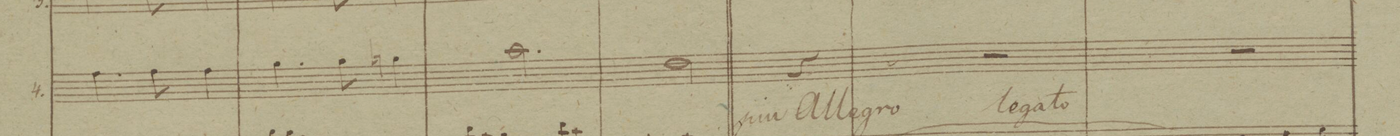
**kern	**text	**dynam
*I"4.	*	*
*clefF4	*	*
*k[b-]	*	*
*M3/4	*	*
4.A\	.	.
8A\	.	.
4A\	.	.
=23	=23	=23
4.B-\	.	.
8B-\	.	.
4Bn\	.	.
=24	=24	=24
2.c\	.	.
=25	=25	=25
2F\	.	.
|	|	==
4r	.	.
=26	=26	=26
2.r	.	.
=27	=27	=27
2.r	.	.
=28	=28	=28
*-	*-	*-
